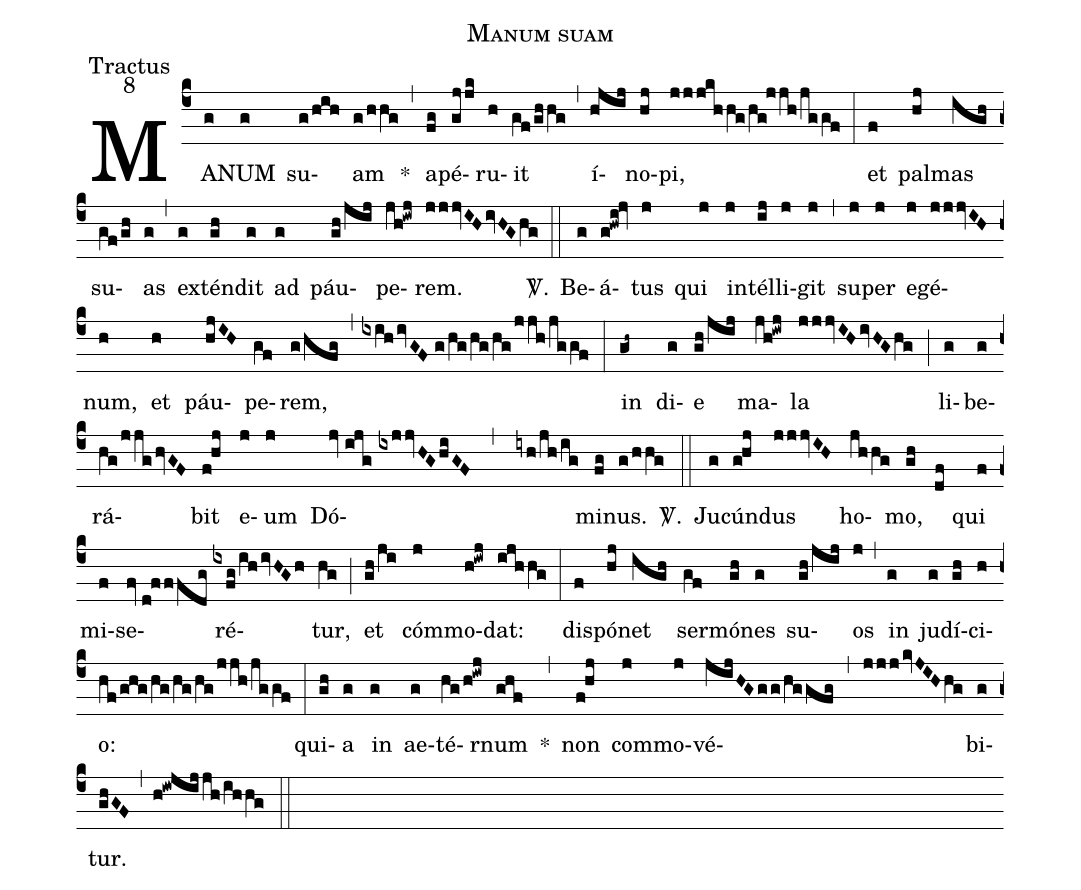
name:Manum suam;
office-part:Tractus;
mode:8;
%%
(c4) MA(g)NUM(g) su(g/hih)am(g/hhg) *(,) a(fg)pé(gjjk)ru(h)it(gf/ghhg) (,) í(hjij)no(hj)pi,(jjjkhhg/hg!jjh/jggf) (:) et(f) pal(hj)mas(igh) su(gf/gh)as(g) (,) ex(g)tén(gh)dit(g) ad(g) páu(gh/jij)pe(jh!iwj)rem.(jjjvIHivHGhg) <sp>V/</sp>.(::) Be(g)á(g!hwi!jv)tus(j) qui(j) in(j)tél(ij)li(j)git(j) (,) su(j)per(j) e(j)gé(jjjvIH)num,(h) et(h) páu(hjIH)pe(gf)rem,(g/hfg) (,) (ixih/ivGF//g/hg/hg/hg/jjh/jggf) (:) in(gh~) di(g)e(gh/jij) ma(jh!iwj)la(jjjvIHivHGhg) (;) li(g)be(g)rá(hg/jjg/hvGF)bit(f!hj) e(j)um(j) Dó(jv//ijg//ixjjvHGhiGF,iyh/jh/ig)mi(fg)nus.(g/hhg) <sp>V/</sp>.(::) Ju(g)cún(g!hj)dus(jjjvIH) ho(jhhg)mo,(gh) (df) qui(f) mi(f)se(fv//d!fffdg)ré(ixfg/ihivHGh)tur,(hg) (;) et(gh/ji) cóm(j)mo(h!iwj)dat:(ijhhg) (:) di(f)spó(hj)net(igh) ser(gf)mó(gh)nes(g) su(gh/jij)os(j) (,) in(g) ju(g)dí(gh)ci(h)o:(hf/ghg/hg/hg/hg/jjh/jggf) (:) qui(gh)a(g) in(g) ae(g)té(hg/h!iwj)rnum(ghf) *(,) non(f!hj) com(j)mo(j)vé(jijHGgg/hggfg,jjj/kvJIHhg)bi(g)tur.(ghGF) (,) (h!iwjijjh/ihhg) (::)
